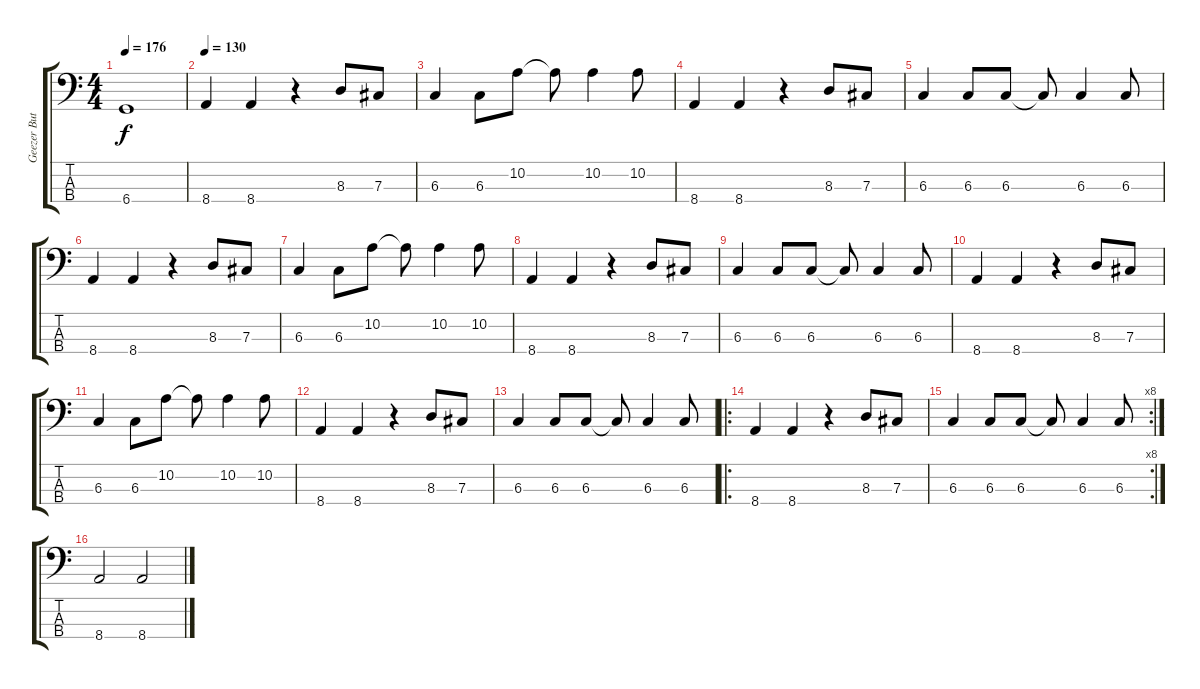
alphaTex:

\track ("Geezer Butler" "Geezer But") {instrument electricbassfinger}
\staff {score tabs}
\tuning (E2 B1 Gb1 Db1) {hide}
\ts (4 4)
\tempo 176
\clef f4
\ks c
6.4{t}.1{dy f} |
\tempo 130
8.4.4 8.4.4 r.4 8.3.8 7.3.8 |
6.3.4 6.3.8 10.2.8 10.2{t}.8 10.2.4 10.2.8 |
8.4.4 8.4.4 r.4 8.3.8 7.3.8 |
6.3.4 6.3.8 6.3.8 6.3{t}.8 6.3.4 6.3.8 |
8.4.4 8.4.4 r.4 8.3.8 7.3.8 |
6.3.4 6.3.8 10.2.8 10.2{t}.8 10.2.4 10.2.8 |
8.4.4 8.4.4 r.4 8.3.8 7.3.8 |
6.3.4 6.3.8 6.3.8 6.3{t}.8 6.3.4 6.3.8 |
8.4.4 8.4.4 r.4 8.3.8 7.3.8 |
6.3.4 6.3.8 10.2.8 10.2{t}.8 10.2.4 10.2.8 |
8.4.4 8.4.4 r.4 8.3.8 7.3.8 |
6.3.4 6.3.8 6.3.8 6.3{t}.8 6.3.4 6.3.8 |
\ro
8.4.4 8.4.4 r.4 8.3.8 7.3.8 |
\rc 8
6.3.4 6.3.8 6.3.8 6.3{t}.8 6.3.4 6.3.8 |
8.4.2 8.4.2
